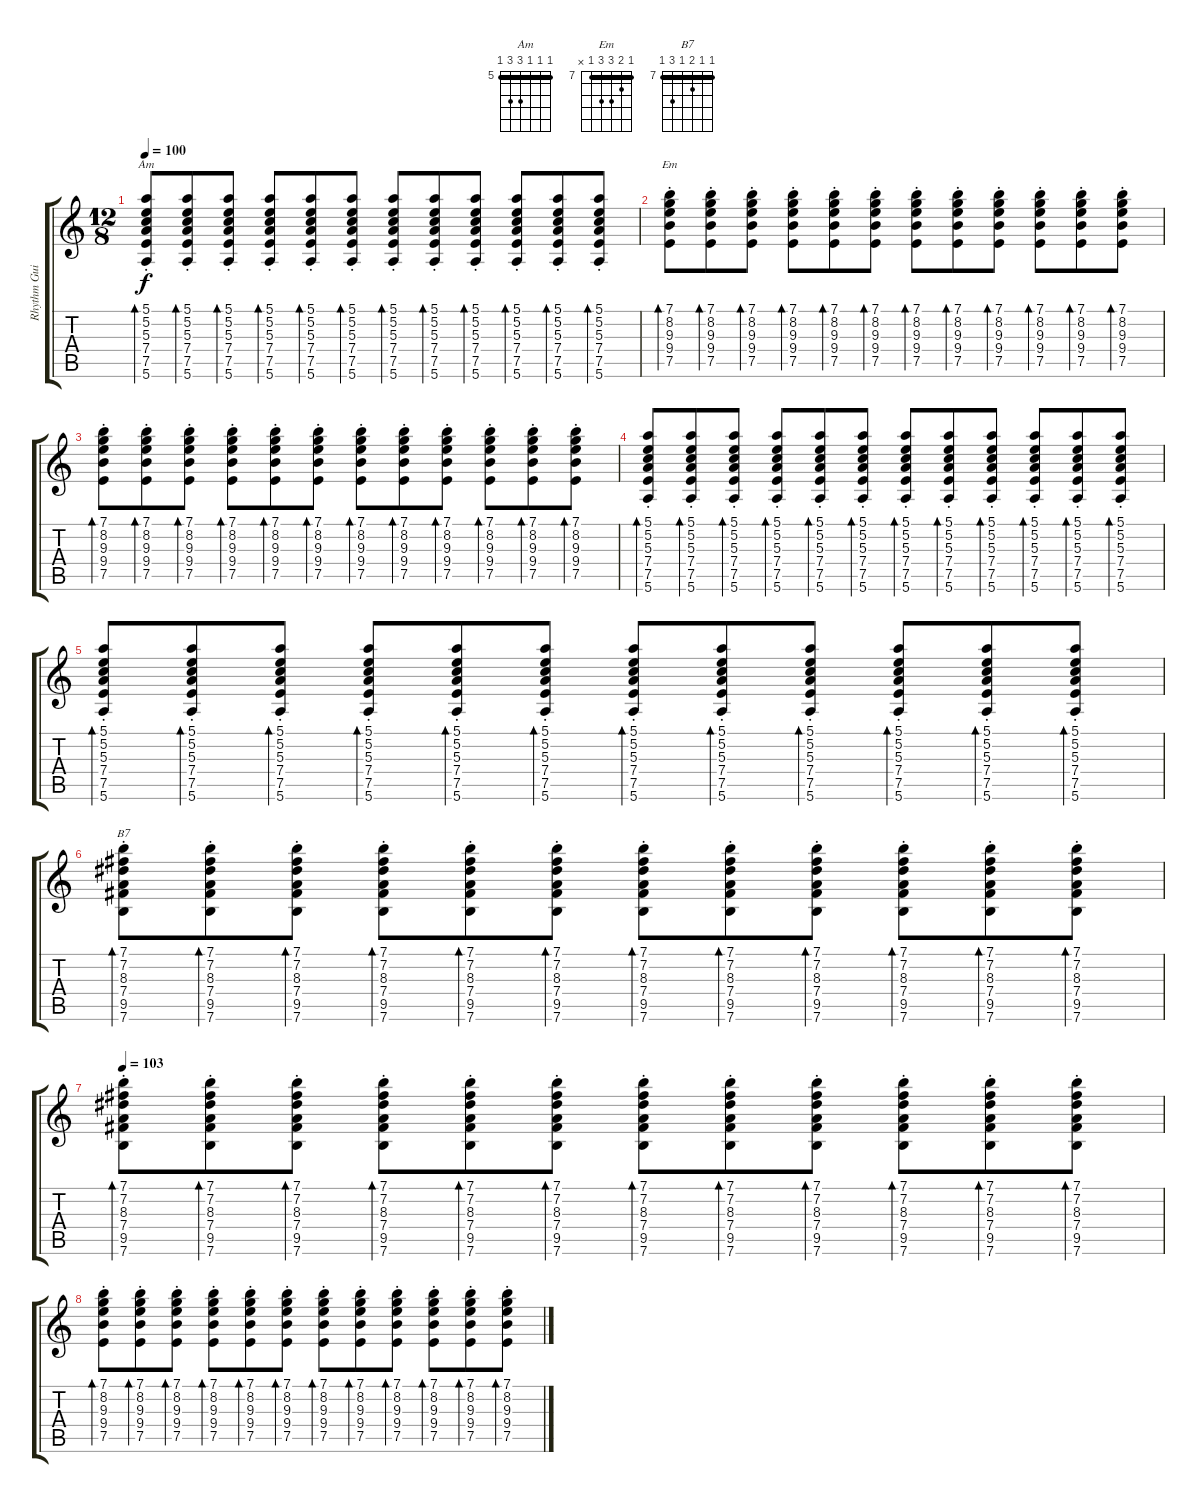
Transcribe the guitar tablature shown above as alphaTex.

\track ("Rhythm Guitar (T. Fogerty)" "Rhythm Gui") {instrument electricguitarjazz}
\staff {score tabs}
\tuning (E4 B3 G3 D3 A2 E2) {hide}
\chord ("Am" 5 5 5 7 7 5) {firstfret 5 barre 5}
\chord ("Em" 7 8 9 9 7 x) {firstfret 7 barre 7}
\chord ("B7" 7 7 8 7 9 7) {firstfret 7 barre 7}
\ts (12 8)
\tempo 100
\clef g2
\ks c
(5.1{st} 5.2{st} 5.3{st} 7.4{st} 7.5{st} 5.6{st}).8{bd 60 ch "Am" dy f} (5.1{st} 5.2{st} 5.3{st} 7.4{st} 7.5{st} 5.6{st}).8{bd 60} (5.1{st} 5.2{st} 5.3{st} 7.4{st} 7.5{st} 5.6{st}).8{bd 60} (5.1{st} 5.2{st} 5.3{st} 7.4{st} 7.5{st} 5.6{st}).8{bd 60} (5.1{st} 5.2{st} 5.3{st} 7.4{st} 7.5{st} 5.6{st}).8{bd 60} (5.1{st} 5.2{st} 5.3{st} 7.4{st} 7.5{st} 5.6{st}).8{bd 60} (5.1{st} 5.2{st} 5.3{st} 7.4{st} 7.5{st} 5.6{st}).8{bd 60} (5.1{st} 5.2{st} 5.3{st} 7.4{st} 7.5{st} 5.6{st}).8{bd 60} (5.1{st} 5.2{st} 5.3{st} 7.4{st} 7.5{st} 5.6{st}).8{bd 60} (5.1{st} 5.2{st} 5.3{st} 7.4{st} 7.5{st} 5.6{st}).8{bd 60} (5.1{st} 5.2{st} 5.3{st} 7.4{st} 7.5{st} 5.6{st}).8{bd 60} (5.1{st} 5.2{st} 5.3{st} 7.4{st} 7.5{st} 5.6{st}).8{bd 60} |
(7.1{st} 8.2{st} 9.3{st} 9.4{st} 7.5{st}).8{bd 60 ch "Em"} (7.1{st} 8.2{st} 9.3{st} 9.4{st} 7.5{st}).8{bd 60} (7.1{st} 8.2{st} 9.3{st} 9.4{st} 7.5{st}).8{bd 60} (7.1{st} 8.2{st} 9.3{st} 9.4{st} 7.5{st}).8{bd 60} (7.1{st} 8.2{st} 9.3{st} 9.4{st} 7.5{st}).8{bd 60} (7.1{st} 8.2{st} 9.3{st} 9.4{st} 7.5{st}).8{bd 60} (7.1{st} 8.2{st} 9.3{st} 9.4{st} 7.5{st}).8{bd 60} (7.1{st} 8.2{st} 9.3{st} 9.4{st} 7.5{st}).8{bd 60} (7.1{st} 8.2{st} 9.3{st} 9.4{st} 7.5{st}).8{bd 60} (7.1{st} 8.2{st} 9.3{st} 9.4{st} 7.5{st}).8{bd 60} (7.1{st} 8.2{st} 9.3{st} 9.4{st} 7.5{st}).8{bd 60} (7.1{st} 8.2{st} 9.3{st} 9.4{st} 7.5{st}).8{bd 60} |
(7.1{st} 8.2{st} 9.3{st} 9.4{st} 7.5{st}).8{bd 60} (7.1{st} 8.2{st} 9.3{st} 9.4{st} 7.5{st}).8{bd 60} (7.1{st} 8.2{st} 9.3{st} 9.4{st} 7.5{st}).8{bd 60} (7.1{st} 8.2{st} 9.3{st} 9.4{st} 7.5{st}).8{bd 60} (7.1{st} 8.2{st} 9.3{st} 9.4{st} 7.5{st}).8{bd 60} (7.1{st} 8.2{st} 9.3{st} 9.4{st} 7.5{st}).8{bd 60} (7.1{st} 8.2{st} 9.3{st} 9.4{st} 7.5{st}).8{bd 60} (7.1{st} 8.2{st} 9.3{st} 9.4{st} 7.5{st}).8{bd 60} (7.1{st} 8.2{st} 9.3{st} 9.4{st} 7.5{st}).8{bd 60} (7.1{st} 8.2{st} 9.3{st} 9.4{st} 7.5{st}).8{bd 60} (7.1{st} 8.2{st} 9.3{st} 9.4{st} 7.5{st}).8{bd 60} (7.1{st} 8.2{st} 9.3{st} 9.4{st} 7.5{st}).8{bd 60} |
(5.1{st} 5.2{st} 5.3{st} 7.4{st} 7.5{st} 5.6{st}).8{bd 60} (5.1{st} 5.2{st} 5.3{st} 7.4{st} 7.5{st} 5.6{st}).8{bd 60} (5.1{st} 5.2{st} 5.3{st} 7.4{st} 7.5{st} 5.6{st}).8{bd 60} (5.1{st} 5.2{st} 5.3{st} 7.4{st} 7.5{st} 5.6{st}).8{bd 60} (5.1{st} 5.2{st} 5.3{st} 7.4{st} 7.5{st} 5.6{st}).8{bd 60} (5.1{st} 5.2{st} 5.3{st} 7.4{st} 7.5{st} 5.6{st}).8{bd 60} (5.1{st} 5.2{st} 5.3{st} 7.4{st} 7.5{st} 5.6{st}).8{bd 60} (5.1{st} 5.2{st} 5.3{st} 7.4{st} 7.5{st} 5.6{st}).8{bd 60} (5.1{st} 5.2{st} 5.3{st} 7.4{st} 7.5{st} 5.6{st}).8{bd 60} (5.1{st} 5.2{st} 5.3{st} 7.4{st} 7.5{st} 5.6{st}).8{bd 60} (5.1{st} 5.2{st} 5.3{st} 7.4{st} 7.5{st} 5.6{st}).8{bd 60} (5.1{st} 5.2{st} 5.3{st} 7.4{st} 7.5{st} 5.6{st}).8{bd 60} |
(5.1{st} 5.2{st} 5.3{st} 7.4{st} 7.5{st} 5.6{st}).8{bd 60} (5.1{st} 5.2{st} 5.3{st} 7.4{st} 7.5{st} 5.6{st}).8{bd 60} (5.1{st} 5.2{st} 5.3{st} 7.4{st} 7.5{st} 5.6{st}).8{bd 60} (5.1{st} 5.2{st} 5.3{st} 7.4{st} 7.5{st} 5.6{st}).8{bd 60} (5.1{st} 5.2{st} 5.3{st} 7.4{st} 7.5{st} 5.6{st}).8{bd 60} (5.1{st} 5.2{st} 5.3{st} 7.4{st} 7.5{st} 5.6{st}).8{bd 60} (5.1{st} 5.2{st} 5.3{st} 7.4{st} 7.5{st} 5.6{st}).8{bd 60} (5.1{st} 5.2{st} 5.3{st} 7.4{st} 7.5{st} 5.6{st}).8{bd 60} (5.1{st} 5.2{st} 5.3{st} 7.4{st} 7.5{st} 5.6{st}).8{bd 60} (5.1{st} 5.2{st} 5.3{st} 7.4{st} 7.5{st} 5.6{st}).8{bd 60} (5.1{st} 5.2{st} 5.3{st} 7.4{st} 7.5{st} 5.6{st}).8{bd 60} (5.1{st} 5.2{st} 5.3{st} 7.4{st} 7.5{st} 5.6{st}).8{bd 60} |
(7.1{st} 7.2{st} 8.3{st} 7.4{st} 9.5{st} 7.6{st}).8{bd 60 ch "B7"} (7.1{st} 7.2{st} 8.3{st} 7.4{st} 9.5{st} 7.6{st}).8{bd 60} (7.1{st} 7.2{st} 8.3{st} 7.4{st} 9.5{st} 7.6{st}).8{bd 60} (7.1{st} 7.2{st} 8.3{st} 7.4{st} 9.5{st} 7.6{st}).8{bd 60} (7.1{st} 7.2{st} 8.3{st} 7.4{st} 9.5{st} 7.6{st}).8{bd 60} (7.1{st} 7.2{st} 8.3{st} 7.4{st} 9.5{st} 7.6{st}).8{bd 60} (7.1{st} 7.2{st} 8.3{st} 7.4{st} 9.5{st} 7.6{st}).8{bd 60} (7.1{st} 7.2{st} 8.3{st} 7.4{st} 9.5{st} 7.6{st}).8{bd 60} (7.1{st} 7.2{st} 8.3{st} 7.4{st} 9.5{st} 7.6{st}).8{bd 60} (7.1{st} 7.2{st} 8.3{st} 7.4{st} 9.5{st} 7.6{st}).8{bd 60} (7.1{st} 7.2{st} 8.3{st} 7.4{st} 9.5{st} 7.6{st}).8{bd 60} (7.1{st} 7.2{st} 8.3{st} 7.4{st} 9.5{st} 7.6{st}).8{bd 60} |
\tempo 103
(7.1{st} 7.2{st} 8.3{st} 7.4{st} 9.5{st} 7.6{st}).8{bd 60 volume 9} (7.1{st} 7.2{st} 8.3{st} 7.4{st} 9.5{st} 7.6{st}).8{bd 60} (7.1{st} 7.2{st} 8.3{st} 7.4{st} 9.5{st} 7.6{st}).8{bd 60} (7.1{st} 7.2{st} 8.3{st} 7.4{st} 9.5{st} 7.6{st}).8{bd 60} (7.1{st} 7.2{st} 8.3{st} 7.4{st} 9.5{st} 7.6{st}).8{bd 60} (7.1{st} 7.2{st} 8.3{st} 7.4{st} 9.5{st} 7.6{st}).8{bd 60} (7.1{st} 7.2{st} 8.3{st} 7.4{st} 9.5{st} 7.6{st}).8{bd 60} (7.1{st} 7.2{st} 8.3{st} 7.4{st} 9.5{st} 7.6{st}).8{bd 60} (7.1{st} 7.2{st} 8.3{st} 7.4{st} 9.5{st} 7.6{st}).8{bd 60} (7.1{st} 7.2{st} 8.3{st} 7.4{st} 9.5{st} 7.6{st}).8{bd 60} (7.1{st} 7.2{st} 8.3{st} 7.4{st} 9.5{st} 7.6{st}).8{bd 60} (7.1{st} 7.2{st} 8.3{st} 7.4{st} 9.5{st} 7.6{st}).8{bd 60} |
(7.1{st} 8.2{st} 9.3{st} 9.4{st} 7.5{st}).8{bd 60} (7.1{st} 8.2{st} 9.3{st} 9.4{st} 7.5{st}).8{bd 60} (7.1{st} 8.2{st} 9.3{st} 9.4{st} 7.5{st}).8{bd 60} (7.1{st} 8.2{st} 9.3{st} 9.4{st} 7.5{st}).8{bd 60} (7.1{st} 8.2{st} 9.3{st} 9.4{st} 7.5{st}).8{bd 60} (7.1{st} 8.2{st} 9.3{st} 9.4{st} 7.5{st}).8{bd 60} (7.1{st} 8.2{st} 9.3{st} 9.4{st} 7.5{st}).8{bd 60} (7.1{st} 8.2{st} 9.3{st} 9.4{st} 7.5{st}).8{bd 60} (7.1{st} 8.2{st} 9.3{st} 9.4{st} 7.5{st}).8{bd 60} (7.1{st} 8.2{st} 9.3{st} 9.4{st} 7.5{st}).8{bd 60} (7.1{st} 8.2{st} 9.3{st} 9.4{st} 7.5{st}).8{bd 60} (7.1{st} 8.2{st} 9.3{st} 9.4{st} 7.5{st}).8{bd 60}
